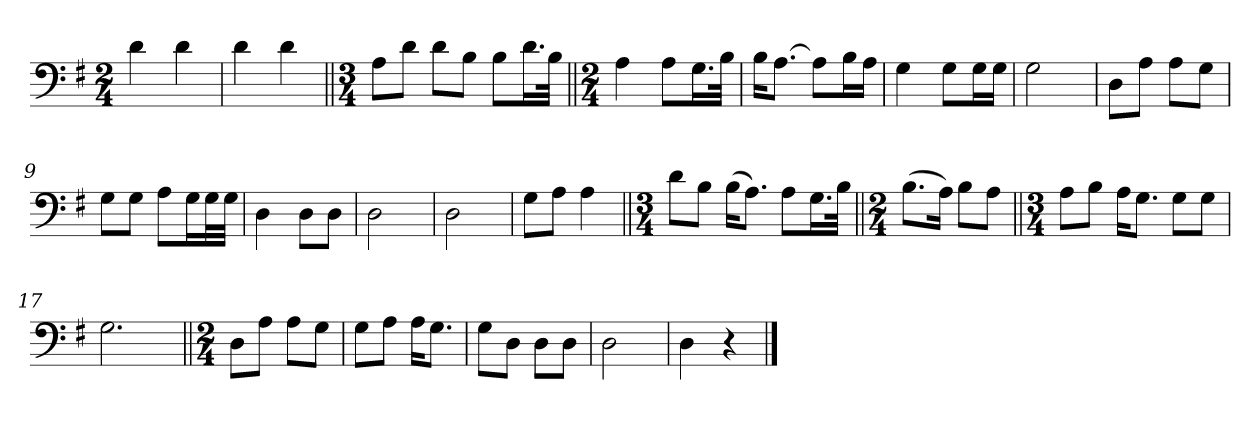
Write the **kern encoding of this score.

**kern
*part1
*staff1
*clefF4
*k[f#]
*G:
*M2/4
*MM58
=1
4d\
4d\
=2
4d\
4d\
=3||
*M3/4
8A\L
8d\J
8d\L
8B\J
8B\L
16.d\L
32B\JJk
=4||
*M2/4
4A\
8A\L
16.G\L
32B\JJk
=5
16B\KL
[8.A\J
8A\L]
16B\L
16A\JJ
=6
4G\
8G\L
16G\L
16G\JJ
=7
2G\
=8
8D\L
8A\J
8A\L
8G\J
=9
8G\L
8G\J
8A\L
16G\L
32G\L
32G\JJJ
!!LO:LB:g=z
=10
4D\
8D\L
8D\J
=11
2D\
=12
2D\
=13
8G\L
8A\J
4A\
=14||
*M3/4
8d\L
8B\J
(>16B\KL
8.A\J)
8A\L
16.G\L
32B\JJk
=15||
*M2/4
(>8.B\L
16A\Jk)
8B\L
8A\J
=16||
*M3/4
8A\L
8B\J
16A\KL
8.G\J
8G\L
8G\J
=17
2.G\
=18||
*M2/4
8D\L
8A\J
8A\L
8G\J
=19
8G\L
8A\J
16A\KL
8.G\J
!!LO:LB:g=z
=20
8G\L
8D\J
8D\L
8D\J
=21
2D\
=22
4D\
4r
==
*-
